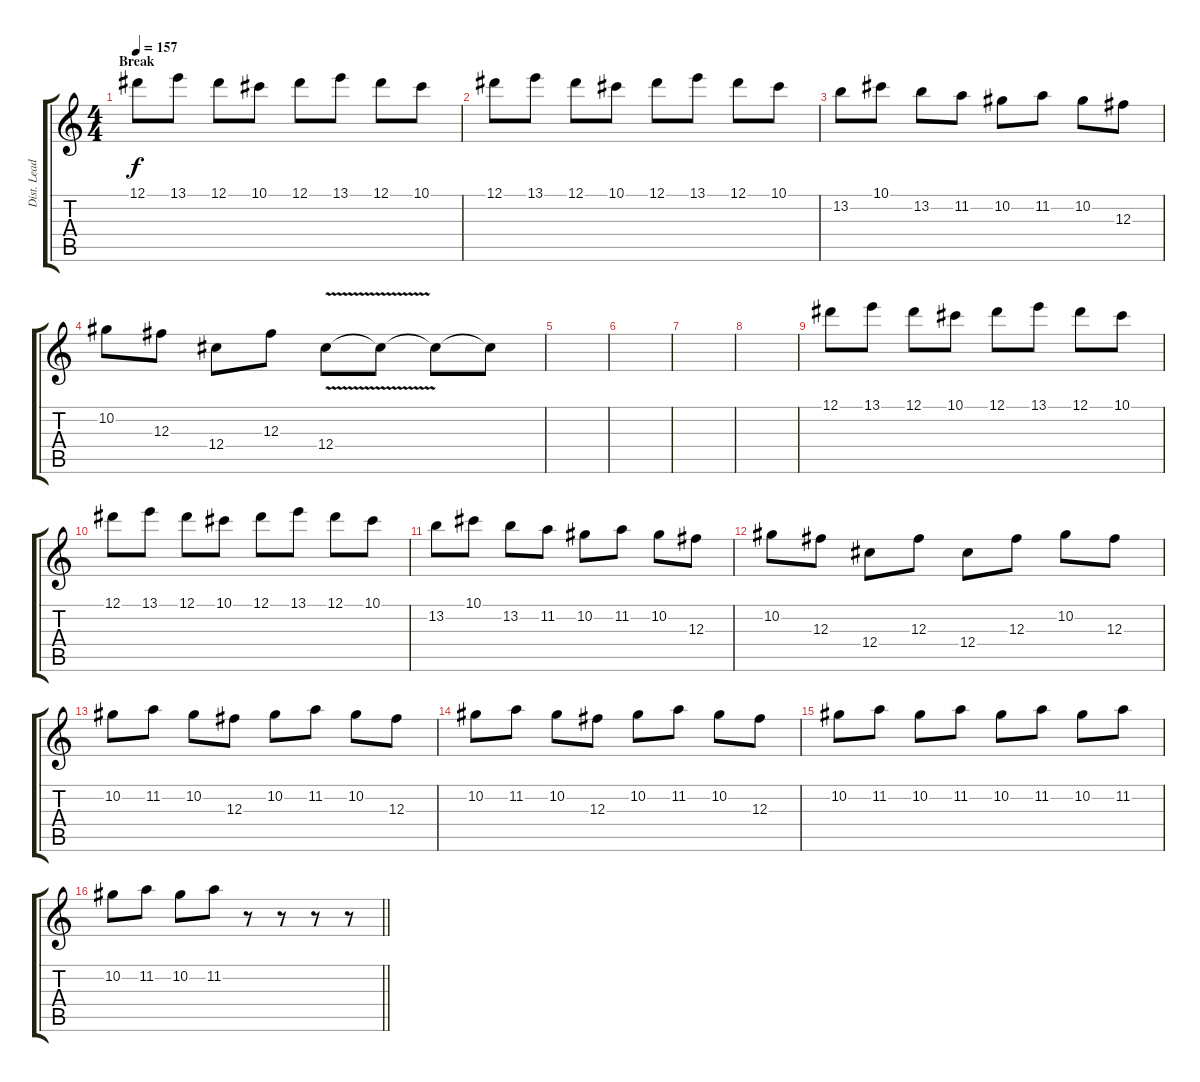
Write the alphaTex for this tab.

\track ("Dist. Lead Guitar" "Dist. Lead") {instrument distortionguitar}
\staff {score tabs}
\tuning (Eb4 Bb3 Gb3 Db3 Ab2 Db2) {hide}
\ts (4 4)
\section ("" "Break")
\tempo 157
\clef g2
\ks c
12.1.8{dy f} 13.1.8 12.1.8 10.1.8 12.1.8 13.1.8 12.1.8 10.1.8 |
12.1.8 13.1.8 12.1.8 10.1.8 12.1.8 13.1.8 12.1.8 10.1.8 |
13.2.8 10.1.8 13.2.8 11.2.8 10.2.8 11.2.8 10.2.8 12.3.8 |
10.2.8 12.3.8 12.4.8 12.3.8 12.4{v}.8 12.4{t}.8 12.4{t}.8 12.4{t}.8 |
|
|
|
|
12.1.8 13.1.8 12.1.8 10.1.8 12.1.8 13.1.8 12.1.8 10.1.8 |
12.1.8 13.1.8 12.1.8 10.1.8 12.1.8 13.1.8 12.1.8 10.1.8 |
13.2.8 10.1.8 13.2.8 11.2.8 10.2.8 11.2.8 10.2.8 12.3.8 |
10.2.8 12.3.8 12.4.8 12.3.8 12.4.8 12.3.8 10.2.8 12.3.8 |
10.2.8 11.2.8 10.2.8 12.3.8 10.2.8 11.2.8 10.2.8 12.3.8 |
10.2.8 11.2.8 10.2.8 12.3.8 10.2.8 11.2.8 10.2.8 12.3.8 |
10.2.8 11.2.8 10.2.8 11.2.8 10.2.8 11.2.8 10.2.8 11.2.8 |
\barLineRight lightlight
10.2.8 11.2.8 10.2.8 11.2.8 r.8 r.8 r.8 r.8
